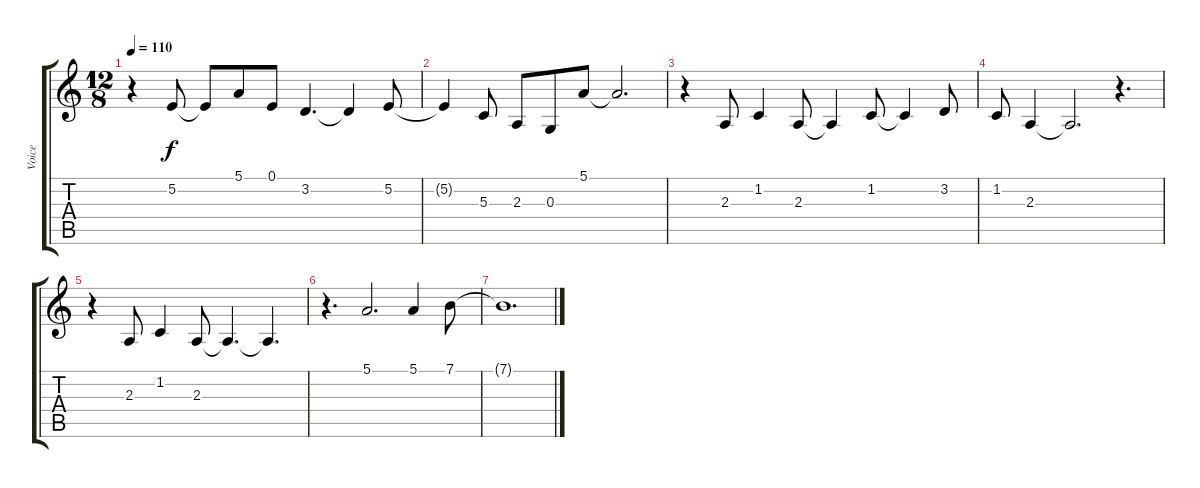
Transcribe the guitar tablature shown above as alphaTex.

\track ("Voice" "Voice") {instrument clarinet}
\staff {score tabs}
\tuning (E4 B3 G3 D3 A2 E2) {hide}
\ts (12 8)
\tempo 110
\clef g2
\ks aminor
r.4{dy f} 5.2.8 5.2{t}.8 5.1.8 0.1.8 3.2.4{d} 3.2{t}.4 5.2.8 |
5.2{t}.4 5.3.8 2.3.8 0.3.8 5.1.8 5.1{t}.2{d} |
r.4 2.3.8 1.2.4 2.3.8 2.3{t}.4 1.2.8 1.2{t}.4 3.2.8 |
1.2.8 2.3.4 2.3{t}.2{d} r.4{d} |
r.4 2.3.8 1.2.4 2.3.8 2.3{t}.4{d} 2.3{t}.4{d} |
r.4{d} 5.1.2{d} 5.1.4 7.1.8 |
7.1{t}.1{d}
